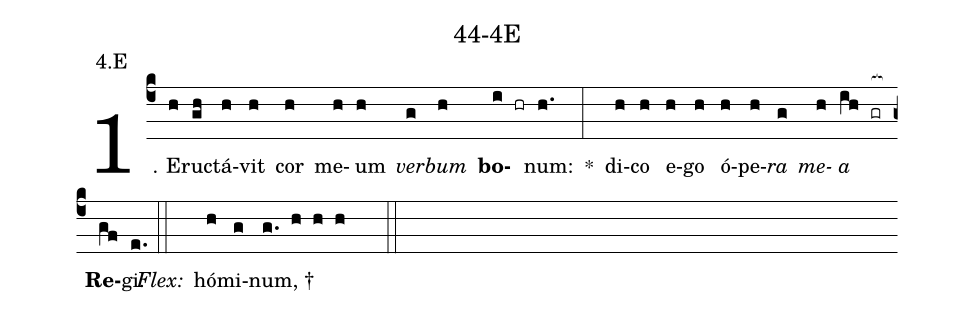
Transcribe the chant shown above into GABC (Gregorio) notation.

name: 44-4E;
annotation: 4.E;
%%
(c4)1. E(h)ruc(gh)tá(h)vit(h) cor(h) me(h)um(h) <i>ver</i>(g)<i>bum</i>(h) <b>bo</b>(i hr)num:(h.) *(:) di(h)co(h) e(h)go(h) ó(h)pe(h)<i>ra</i>(g) <i>me</i>(h)<i>a</i>(ih gr[ocb:1{]) <b>Re</b>(gf[ocb:0}])gi.(e.) (::)
<i>Flex:</i>()  hó(h)mi(g)num, †(g. h h h  ::)
